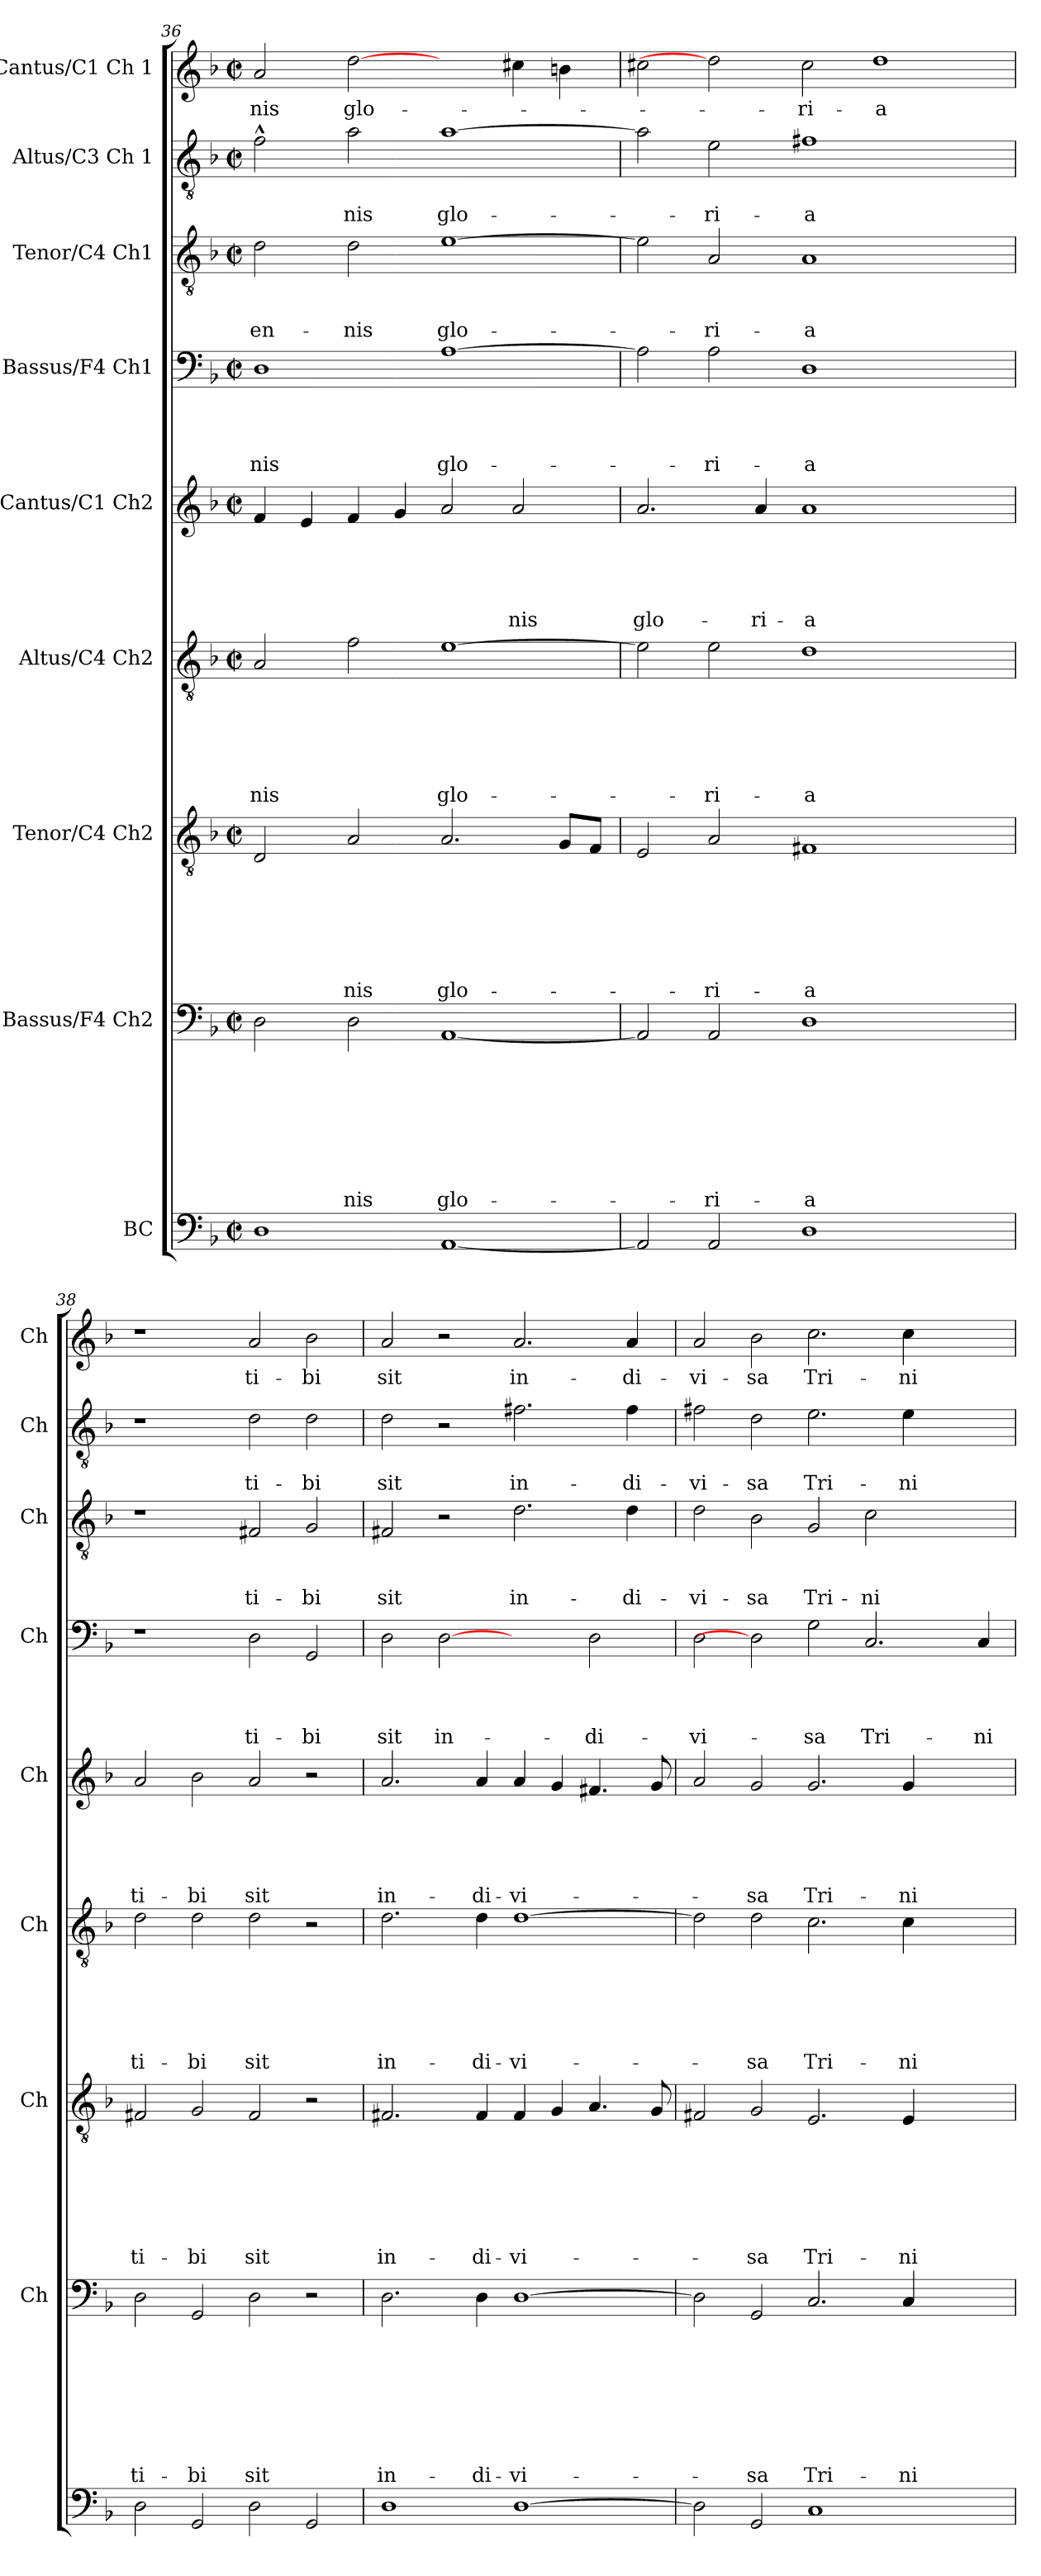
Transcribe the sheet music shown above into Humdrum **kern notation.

**kern	**kern	**text	**text	**text	**text	**text	**text	**text	**text	**kern	**text	**text	**text	**text	**text	**text	**text	**kern	**text	**text	**text	**text	**text	**text	**kern	**text	**text	**text	**text	**text	**kern	**text	**text	**text	**text	**kern	**text	**text	**text	**kern	**text	**text	**kern	**text
*part9	*part8	*part8	*part8	*part8	*part8	*part8	*part8	*part8	*part8	*part7	*part7	*part7	*part7	*part7	*part7	*part7	*part7	*part6	*part6	*part6	*part6	*part6	*part6	*part6	*part5	*part5	*part5	*part5	*part5	*part5	*part4	*part4	*part4	*part4	*part4	*part3	*part3	*part3	*part3	*part2	*part2	*part2	*part1	*part1
*staff9	*staff8	*staff8	*staff8	*staff8	*staff8	*staff8	*staff8	*staff8	*staff8	*staff7	*staff7	*staff7	*staff7	*staff7	*staff7	*staff7	*staff7	*staff6	*staff6	*staff6	*staff6	*staff6	*staff6	*staff6	*staff5	*staff5	*staff5	*staff5	*staff5	*staff5	*staff4	*staff4	*staff4	*staff4	*staff4	*staff3	*staff3	*staff3	*staff3	*staff2	*staff2	*staff2	*staff1	*staff1
*I"BC	*I"Bassus/F4 Ch2	*	*	*	*	*	*	*	*	*I"Tenor/C4 Ch2	*	*	*	*	*	*	*	*I"Altus/C4 Ch2	*	*	*	*	*	*	*I"Cantus/C1 Ch2	*	*	*	*	*	*I"Bassus/F4 Ch1	*	*	*	*	*I"Tenor/C4 Ch1	*	*	*	*I"Altus/C3 Ch 1	*	*	*I"Cantus/C1 Ch 1	*
*	*I'Ch	*	*	*	*	*	*	*	*	*I'Ch	*	*	*	*	*	*	*	*I'Ch	*	*	*	*	*	*	*I'Ch	*	*	*	*	*	*I'Ch	*	*	*	*	*I'Ch	*	*	*	*I'Ch	*	*	*I'Ch	*
!!LO:PB:g=z
*clefF4	*clefF4	*	*	*	*	*	*	*	*	*clefGv2	*	*	*	*	*	*	*	*clefGv2	*	*	*	*	*	*	*clefG2	*	*	*	*	*	*clefF4	*	*	*	*	*clefGv2	*	*	*	*clefGv2	*	*	*clefG2	*
*k[b-]	*k[b-]	*	*	*	*	*	*	*	*	*k[b-]	*	*	*	*	*	*	*	*k[b-]	*	*	*	*	*	*	*k[b-]	*	*	*	*	*	*k[b-]	*	*	*	*	*k[b-]	*	*	*	*k[b-]	*	*	*k[b-]	*
*F:	*F:	*	*	*	*	*	*	*	*	*F:	*	*	*	*	*	*	*	*F:	*	*	*	*	*	*	*F:	*	*	*	*	*	*F:	*	*	*	*	*F:	*	*	*	*F:	*	*	*F:	*
*M2/2	*M2/2	*	*	*	*	*	*	*	*	*M2/2	*	*	*	*	*	*	*	*M2/2	*	*	*	*	*	*	*M2/2	*	*	*	*	*	*M2/2	*	*	*	*	*M2/2	*	*	*	*M2/2	*	*	*M2/2	*
*met(c|)	*met(c|)	*	*	*	*	*	*	*	*	*met(c|)	*	*	*	*	*	*	*	*met(c|)	*	*	*	*	*	*	*met(c|)	*	*	*	*	*	*met(c|)	*	*	*	*	*met(c|)	*	*	*	*met(c|)	*	*	*met(c|)	*
=36	=36	=36	=36	=36	=36	=36	=36	=36	=36	=36	=36	=36	=36	=36	=36	=36	=36	=36	=36	=36	=36	=36	=36	=36	=36	=36	=36	=36	=36	=36	=36	=36	=36	=36	=36	=36	=36	=36	=36	=36	=36	=36	=36	=36
!	!	!	!	!	!	!	!	!	!	!	!	!	!	!	!	!	!	!	!	!	!	!	!	!LO:LY:b	!	!	!	!	!	!	!	!	!	!	!LO:LY:b	!	!	!	!LO:LY:b	!	!	!	!	!LO:LY:b
1D	2D\	.	.	.	.	.	.	.	.	2D/	.	.	.	.	.	.	.	2A/	.	.	.	.	.	-nis	4f/	.	.	.	.	.	1D	.	.	.	-nis	2d\	.	.	-en-	2f^^>\	.	.	2a/	-nis
.	.	.	.	.	.	.	.	.	.	.	.	.	.	.	.	.	.	.	.	.	.	.	.	.	4e/	.	.	.	.	.	.	.	.	.	.	.	.	.	.	.	.	.	.	.
!	!	!	!	!	!	!	!	!	!LO:LY:b	!	!	!	!	!	!	!	!LO:LY:b	!	!	!	!	!	!	!	!	!	!	!	!	!	!	!	!	!	!	!	!	!	!LO:LY:b	!	!	!LO:LY:b	!	!LO:LY:b
.	2D\	.	.	.	.	.	.	.	-nis	2A/	.	.	.	.	.	.	-nis	2f\	.	.	.	.	.	.	4f/	.	.	.	.	.	.	.	.	.	.	2d\	.	.	-nis	2a\	.	-nis	[2dd	glo-
.	.	.	.	.	.	.	.	.	.	.	.	.	.	.	.	.	.	.	.	.	.	.	.	.	4g/	.	.	.	.	.	.	.	.	.	.	.	.	.	.	.	.	.	.	.
!	!	!	!	!	!	!	!	!	!LO:LY:b	!	!	!	!	!	!	!	!LO:LY:b	!	!	!	!	!	!	!LO:LY:b	!	!	!	!	!	!	!	!	!	!	!LO:LY:b	!	!	!	!LO:LY:b	!	!	!LO:LY:b	!	!
[<1AA	[<1AA	.	.	.	.	.	.	.	glo-	2.A/	.	.	.	.	.	.	glo-	[>1e	.	.	.	.	.	glo-	2a/	.	.	.	.	.	[>1A	.	.	.	glo-	[>1e	.	.	glo-	[>1a	.	glo-	2ryy	.
!	!	!	!	!	!	!	!	!	!	!	!	!	!	!	!	!	!	!	!	!	!	!	!	!	!	!	!	!	!	!LO:LY:b	!	!	!	!	!	!	!	!	!	!	!	!	!	!
.	.	.	.	.	.	.	.	.	.	.	.	.	.	.	.	.	.	.	.	.	.	.	.	.	2a/	.	.	.	.	-nis	.	.	.	.	.	.	.	.	.	.	.	.	4cc#X\	.
.	.	.	.	.	.	.	.	.	.	8G/L	.	.	.	.	.	.	.	.	.	.	.	.	.	.	.	.	.	.	.	.	.	.	.	.	.	.	.	.	.	.	.	.	4bn\	.
.	.	.	.	.	.	.	.	.	.	8F/J	.	.	.	.	.	.	.	.	.	.	.	.	.	.	.	.	.	.	.	.	.	.	.	.	.	.	.	.	.	.	.	.	.	.
=37	=37	=37	=37	=37	=37	=37	=37	=37	=37	=37	=37	=37	=37	=37	=37	=37	=37	=37	=37	=37	=37	=37	=37	=37	=37	=37	=37	=37	=37	=37	=37	=37	=37	=37	=37	=37	=37	=37	=37	=37	=37	=37	=37	=37
!	!	!	!	!	!	!	!	!	!	!	!	!	!	!	!	!	!	!	!	!	!	!	!	!	!	!	!	!	!	!LO:LY:b	!	!	!	!	!	!	!	!	!	!	!	!	!	!
2AA/]	2AA/]	.	.	.	.	.	.	.	.	2E/	.	.	.	.	.	.	.	2e\]	.	.	.	.	.	.	2.a/	.	.	.	.	glo-	2A\]	.	.	.	.	2e\]	.	.	.	2a\]	.	.	2cc#X\	.
!	!	!	!	!	!	!	!	!	!LO:LY:b	!	!	!	!	!	!	!	!LO:LY:b	!	!	!	!	!	!	!LO:LY:b	!	!	!	!	!	!	!	!	!	!	!LO:LY:b	!	!	!	!LO:LY:b	!	!	!LO:LY:b	!	!
2AA/	2AA/	.	.	.	.	.	.	.	-ri-	2A/	.	.	.	.	.	.	-ri-	2e\	.	.	.	.	.	-ri-	.	.	.	.	.	.	2A\	.	.	.	-ri-	2A/	.	.	-ri-	2e\	.	-ri-	2dd]	.
!	!	!	!	!	!	!	!	!	!	!	!	!	!	!	!	!	!	!	!	!	!	!	!	!	!	!	!	!	!	!LO:LY:b	!	!	!	!	!	!	!	!	!	!	!	!	!	!
.	.	.	.	.	.	.	.	.	.	.	.	.	.	.	.	.	.	.	.	.	.	.	.	.	4a/	.	.	.	.	-ri-	.	.	.	.	.	.	.	.	.	.	.	.	.	.
!	!	!	!	!	!	!	!	!	!LO:LY:b	!	!	!	!	!	!	!	!LO:LY:b	!	!	!	!	!	!	!LO:LY:b	!	!	!	!	!	!LO:LY:b	!	!	!	!	!LO:LY:b	!	!	!	!LO:LY:b	!	!	!LO:LY:b	!	!LO:LY:b
1D	1D	.	.	.	.	.	.	.	-a	1F#X	.	.	.	.	.	.	-a	1d	.	.	.	.	.	-a	1a	.	.	.	.	-a	1D	.	.	.	-a	1A	.	.	-a	1f#X	.	-a	2cc#\	-ri-
!	!	!	!	!	!	!	!	!	!	!	!	!	!	!	!	!	!	!	!	!	!	!	!	!	!	!	!	!	!	!	!	!	!	!	!	!	!	!	!	!	!	!	!	!LO:LY:b
.	.	.	.	.	.	.	.	.	.	.	.	.	.	.	.	.	.	.	.	.	.	.	.	.	.	.	.	.	.	.	.	.	.	.	.	.	.	.	.	.	.	.	1dd	-a
2ryy	2ryy	.	.	.	.	.	.	.	.	2ryy	.	.	.	.	.	.	.	2ryy	.	.	.	.	.	.	2ryy	.	.	.	.	.	2ryy	.	.	.	.	2ryy	.	.	.	2ryy	.	.	.	.
=38	=38	=38	=38	=38	=38	=38	=38	=38	=38	=38	=38	=38	=38	=38	=38	=38	=38	=38	=38	=38	=38	=38	=38	=38	=38	=38	=38	=38	=38	=38	=38	=38	=38	=38	=38	=38	=38	=38	=38	=38	=38	=38	=38	=38
!	!	!	!	!	!	!	!	!	!LO:LY:b	!	!	!	!	!	!	!	!LO:LY:b	!	!	!	!	!	!	!LO:LY:b	!	!	!	!	!	!LO:LY:b	!	!	!	!	!	!	!	!	!	!	!	!	!	!
2D\	2D\	.	.	.	.	.	.	.	ti-	2F#X/	.	.	.	.	.	.	ti-	2d\	.	.	.	.	.	ti-	2a/	.	.	.	.	ti-	1r	.	.	.	.	1r	.	.	.	1r	.	.	1r	.
!	!	!	!	!	!	!	!	!	!LO:LY:b	!	!	!	!	!	!	!	!LO:LY:b	!	!	!	!	!	!	!LO:LY:b	!	!	!	!	!	!LO:LY:b	!	!	!	!	!	!	!	!	!	!	!	!	!	!
2GG/	2GG/	.	.	.	.	.	.	.	-bi	2G/	.	.	.	.	.	.	-bi	2d\	.	.	.	.	.	-bi	2b-\	.	.	.	.	-bi	.	.	.	.	.	.	.	.	.	.	.	.	.	.
!	!	!	!	!	!	!	!	!	!LO:LY:b	!	!	!	!	!	!	!	!LO:LY:b	!	!	!	!	!	!	!LO:LY:b	!	!	!	!	!	!LO:LY:b	!	!	!	!	!LO:LY:b	!	!	!	!LO:LY:b	!	!	!LO:LY:b	!	!LO:LY:b
2D\	2D\	.	.	.	.	.	.	.	sit	2F#/	.	.	.	.	.	.	sit	2d\	.	.	.	.	.	sit	2a/	.	.	.	.	sit	2D\	.	.	.	ti-	2F#X/	.	.	ti-	2d\	.	ti-	2a/	ti-
!	!	!	!	!	!	!	!	!	!	!	!	!	!	!	!	!	!	!	!	!	!	!	!	!	!	!	!	!	!	!	!	!	!	!	!LO:LY:b	!	!	!	!LO:LY:b	!	!	!LO:LY:b	!	!LO:LY:b
2GG/	2r	.	.	.	.	.	.	.	.	2r	.	.	.	.	.	.	.	2r	.	.	.	.	.	.	2r	.	.	.	.	.	2GG/	.	.	.	-bi	2G/	.	.	-bi	2d\	.	-bi	2b-\	-bi
=39	=39	=39	=39	=39	=39	=39	=39	=39	=39	=39	=39	=39	=39	=39	=39	=39	=39	=39	=39	=39	=39	=39	=39	=39	=39	=39	=39	=39	=39	=39	=39	=39	=39	=39	=39	=39	=39	=39	=39	=39	=39	=39	=39	=39
!	!	!	!	!	!	!	!	!	!LO:LY:b	!	!	!	!	!	!	!	!LO:LY:b	!	!	!	!	!	!	!LO:LY:b	!	!	!	!	!	!LO:LY:b	!	!	!	!	!LO:LY:b	!	!	!	!LO:LY:b	!	!	!LO:LY:b	!	!LO:LY:b
1D	2.D\	.	.	.	.	.	.	.	in-	2.F#X/	.	.	.	.	.	.	in-	2.d\	.	.	.	.	.	in-	2.a/	.	.	.	.	in-	2D\	.	.	.	sit	2F#X/	.	.	sit	2d\	.	sit	2a/	sit
!	!	!	!	!	!	!	!	!	!	!	!	!	!	!	!	!	!	!	!	!	!	!	!	!	!	!	!	!	!	!	!	!	!	!	!LO:LY:b	!	!	!	!	!	!	!	!	!
.	.	.	.	.	.	.	.	.	.	.	.	.	.	.	.	.	.	.	.	.	.	.	.	.	.	.	.	.	.	.	[2D	.	.	.	in-	2r	.	.	.	2r	.	.	2r	.
!	!	!	!	!	!	!	!	!	!LO:LY:b	!	!	!	!	!	!	!	!LO:LY:b	!	!	!	!	!	!	!LO:LY:b	!	!	!	!	!	!LO:LY:b	!	!	!	!	!	!	!	!	!	!	!	!	!	!
.	4D\	.	.	.	.	.	.	.	-di-	4F#/	.	.	.	.	.	.	-di-	4d\	.	.	.	.	.	-di-	4a/	.	.	.	.	-di-	.	.	.	.	.	.	.	.	.	.	.	.	.	.
!	!	!	!	!	!	!	!	!	!LO:LY:b	!	!	!	!	!	!	!	!LO:LY:b	!	!	!	!	!	!	!LO:LY:b	!	!	!	!	!	!LO:LY:b	!	!	!	!	!	!	!	!	!LO:LY:b	!	!	!LO:LY:b	!	!LO:LY:b
[>1D	[>1D	.	.	.	.	.	.	.	-vi-	4F#/	.	.	.	.	.	.	-vi-	[>1d	.	.	.	.	.	-vi-	4a/	.	.	.	.	-vi-	2ryy	.	.	.	.	2.d\	.	.	in-	2.f#X\	.	in-	2.a/	in-
.	.	.	.	.	.	.	.	.	.	4G/	.	.	.	.	.	.	.	.	.	.	.	.	.	.	4g/	.	.	.	.	.	.	.	.	.	.	.	.	.	.	.	.	.	.	.
!	!	!	!	!	!	!	!	!	!	!	!	!	!	!	!	!	!	!	!	!	!	!	!	!	!	!	!	!	!	!	!	!	!	!	!LO:LY:b	!	!	!	!	!	!	!	!	!
.	.	.	.	.	.	.	.	.	.	4.A/	.	.	.	.	.	.	.	.	.	.	.	.	.	.	4.f#X/	.	.	.	.	.	2D\	.	.	.	-di-	.	.	.	.	.	.	.	.	.
!	!	!	!	!	!	!	!	!	!	!	!	!	!	!	!	!	!	!	!	!	!	!	!	!	!	!	!	!	!	!	!	!	!	!	!	!	!	!	!LO:LY:b	!	!	!LO:LY:b	!	!LO:LY:b
.	.	.	.	.	.	.	.	.	.	.	.	.	.	.	.	.	.	.	.	.	.	.	.	.	.	.	.	.	.	.	.	.	.	.	.	4d\	.	.	-di-	4f#\	.	-di-	4a/	-di-
.	.	.	.	.	.	.	.	.	.	8G/	.	.	.	.	.	.	.	.	.	.	.	.	.	.	8g/	.	.	.	.	.	.	.	.	.	.	.	.	.	.	.	.	.	.	.
=40	=40	=40	=40	=40	=40	=40	=40	=40	=40	=40	=40	=40	=40	=40	=40	=40	=40	=40	=40	=40	=40	=40	=40	=40	=40	=40	=40	=40	=40	=40	=40	=40	=40	=40	=40	=40	=40	=40	=40	=40	=40	=40	=40	=40
!	!	!	!	!	!	!	!	!	!	!	!	!	!	!	!	!	!	!	!	!	!	!	!	!	!	!	!	!	!	!	!	!	!	!	!LO:LY:b	!	!	!	!LO:LY:b	!	!	!LO:LY:b	!	!LO:LY:b
2D\]	2D\]	.	.	.	.	.	.	.	.	2F#X/	.	.	.	.	.	.	.	2d\]	.	.	.	.	.	.	2a/	.	.	.	.	.	2D\	.	.	.	-vi-	2d\	.	.	-vi-	2f#X\	.	-vi-	2a/	-vi-
!	!	!	!	!	!	!	!	!	!LO:LY:b	!	!	!	!	!	!	!	!LO:LY:b	!	!	!	!	!	!	!LO:LY:b	!	!	!	!	!	!LO:LY:b	!	!	!	!	!	!	!	!	!LO:LY:b	!	!	!LO:LY:b	!	!LO:LY:b
2GG/	2GG/	.	.	.	.	.	.	.	-sa	2G/	.	.	.	.	.	.	-sa	2d\	.	.	.	.	.	-sa	2g/	.	.	.	.	-sa	2D]	.	.	.	.	2B-\	.	.	-sa	2d\	.	-sa	2b-\	-sa
!	!	!	!	!	!	!	!	!	!LO:LY:b	!	!	!	!	!	!	!	!LO:LY:b	!	!	!	!	!	!	!LO:LY:b	!	!	!	!	!	!LO:LY:b	!	!	!	!	!LO:LY:b	!	!	!	!LO:LY:b	!	!	!LO:LY:b	!	!LO:LY:b
1C	2.C/	.	.	.	.	.	.	.	Tri-	2.E/	.	.	.	.	.	.	Tri-	2.c\	.	.	.	.	.	Tri-	2.g/	.	.	.	.	Tri-	2G\	.	.	.	-sa	2G/	.	.	Tri-	2.e\	.	Tri-	2.cc\	Tri-
!	!	!	!	!	!	!	!	!	!	!	!	!	!	!	!	!	!	!	!	!	!	!	!	!	!	!	!	!	!	!	!	!	!	!	!LO:LY:b	!	!	!	!LO:LY:b	!	!	!	!	!
.	.	.	.	.	.	.	.	.	.	.	.	.	.	.	.	.	.	.	.	.	.	.	.	.	.	.	.	.	.	.	2.C/	.	.	.	Tri-	2c\	.	.	-ni-	.	.	.	.	.
!	!	!	!	!	!	!	!	!	!LO:LY:b	!	!	!	!	!	!	!	!LO:LY:b	!	!	!	!	!	!	!LO:LY:b	!	!	!	!	!	!LO:LY:b	!	!	!	!	!	!	!	!	!	!	!	!LO:LY:b	!	!LO:LY:b
.	4C/	.	.	.	.	.	.	.	-ni-	4E/	.	.	.	.	.	.	-ni-	4c\	.	.	.	.	.	-ni-	4g/	.	.	.	.	-ni-	.	.	.	.	.	.	.	.	.	4e\	.	-ni-	4cc\	-ni-
2ryy	2ryy	.	.	.	.	.	.	.	.	2ryy	.	.	.	.	.	.	.	2ryy	.	.	.	.	.	.	2ryy	.	.	.	.	.	.	.	.	.	.	2ryy	.	.	.	2ryy	.	.	2ryy	.
!	!	!	!	!	!	!	!	!	!	!	!	!	!	!	!	!	!	!	!	!	!	!	!	!	!	!	!	!	!	!	!	!	!	!	!LO:LY:b	!	!	!	!	!	!	!	!	!
.	.	.	.	.	.	.	.	.	.	.	.	.	.	.	.	.	.	.	.	.	.	.	.	.	.	.	.	.	.	.	4C/	.	.	.	-ni-	.	.	.	.	.	.	.	.	.
=	=	=	=	=	=	=	=	=	=	=	=	=	=	=	=	=	=	=	=	=	=	=	=	=	=	=	=	=	=	=	=	=	=	=	=	=	=	=	=	=	=	=	=	=
*-	*-	*-	*-	*-	*-	*-	*-	*-	*-	*-	*-	*-	*-	*-	*-	*-	*-	*-	*-	*-	*-	*-	*-	*-	*-	*-	*-	*-	*-	*-	*-	*-	*-	*-	*-	*-	*-	*-	*-	*-	*-	*-	*-	*-
